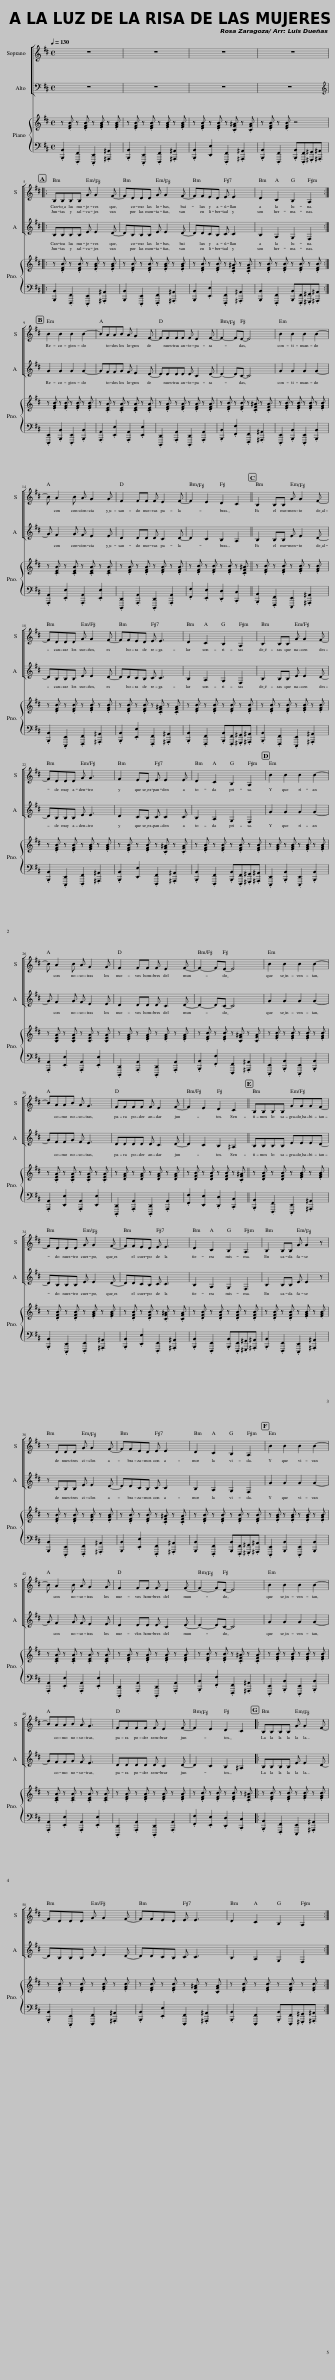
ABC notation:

X:1
%%score [ 1 2 ] { 3 | 4 }
L:1/8
Q:1/4=130
M:4/4
I:linebreak $
K:D
V:1 treble
V:2 bass
V:3 treble
V:4 bass
V:1
 z8 | z8 | z8 | z8 |:$ B,B,B,B, G G2 F- | %5
 FDDD G G2 F- | FFED E E3 | D2 C2 B,2 A,2 :|$ B2 B2 B2 B2- | BAAB A G2 F- | %10
 FFFF F E2 F- | F2- FE- E4 | B2 B2 B2 B2- |$ B A2 B A G2 G | F2 FF F E2 F- | %15
 F2 E2 D2 C2 || B,2 B,B, G G2 F- |$ FDDD G G2 F- | FFED E E3 | D2 C2 B,2 A,2 | %20
 B,2 B,B, G G2 F- |$ FDDD G G3 | F2 ED E E2 E | D2 C2 B,2 A,2 | B2 B2 B2 B2- |$ %25
 B A2 B A G2 G | F2 FF F E2 F- | F2- FE- E4 | B2 B2 B2 B2- |$ BAAB A G3 | %30
 FFFF F E2 F- | F2 E2 D2 C2 || B,B,B,B, GGGF- |$ FDDD G G2 F- | FFED E E3 | %35
 D2 C2 B,2 A,2 | B,2 B,B, G G2 z |$ z DDD G G2 F- | FFED E E3 | D2 C2 B,2 A,2 | %40
 B2 B2 B2 B2- |$ B A2 B A G2 G | F2 FF F E2 F- | F2- FE- E4 | B2 B2 B2 B2- |$ %45
 BAAB A G3 | FFFF F E2 F- | F2 E2 D2 C2 |: B,B,B,B, G G2 F- |$ FDDD G G2 F- | %50
 FFED E E3 | D2 C2 B,2 A,2 :| %52
V:2
 z8 | z8 | z8 | z8 |:$[K:treble] B,B,B,B, E E2 D- | %5
 DB,B,B, E E2 D- | DDCB, C C3 | B,2 A,2 G,2 F,2 :|$ G2 G2 G2 G2- | GFFG F E2 D- | %10
 DDDD D C2 D- | D2- DC- C4 | G2 G2 G2 G2- |$ G F2 G F E2 E | D2 DD D C2 D- | %15
 D2 C2 B,2 A,2 || B,2 B,B, E E2 D- |$ DB,B,B, E E2 D- | DDCB, C C3 | B,2 A,2 G,2 F,2 | %20
 B,2 B,B, E E2 D- |$ DB,B,B, E E3 | D2 CB, C C2 C | B,2 A,2 G,2 F,2 | G2 G2 G2 G2- |$ %25
 G F2 G F E2 E | D2 DD D C2 D- | D2- DC- C4 | G2 G2 G2 G2- |$ GFFG F E3 | %30
 DDDD D C2 D- | D2 C2 B,2 ^A,2 || B,B,B,B, EEED- |$ DB,B,B, E E2 D- | DDCB, C C3 | %35
 B,2 A,2 G,2 F,2 | B,2 B,B, E E2 z |$ z B,B,B, E E2 D- | DDCB, C C3 | B,2 A,2 G,2 F,2 | %40
 G2 G2 G2 G2- |$ G F2 G F E2 E | D2 DD D C2 D- | D2- DC- C4 | G2 G2 G2 G2- |$ %45
 GFFG F E3 | DDDD D C2 D- | D2 C2 B,2 ^A,2 |: B,B,B,B, E E2 D- |$ DB,B,B, E E2 D- | %50
 DDCB, C C3 | B,2 A,2 G,2 F,2 :| %52
V:3
 z .[DFB] z .[DFB] z .[EGB] z .[EGB] | z .[DFB] z .[DFB] z .[EGB] z .[EGB] | z .[DFB] z .[DFB] z .[CF^A] z .[CFA] | z .[DFB] z .[DFB] z4 |:$ z .[DFB] z .[DFB] z .[EGB] z .[EGB] | %5
 z .[DFB] z .[DFB] z .[EGB] z .[EGB] | z .[DFB] z .[DFB] z .[CF^A] z .[CFA] | z .[DFB] z .[DFB] z .[DFB] z .[DFB] :|$ z .[EGB] z .[EGB] z .[EGB] z .[EGB] | z .[CEA] z .[CEA] z .[CEA] z .[CEA] | %10
 z .[DFA] z .[DFA] z .[DFA] z .[DFA] | z .[DFB] z .[DFB] z .[CF^A] z .[CFA] | z .[EGB] z .[EGB] z .[EGB] z .[EGB] |$ z .[CEA] z .[CEA] z .[CEA] z .[CEA] | z .[DFA] z .[DFA] z .[DFA] z .[DFA] | %15
 z .[DFB] z .[DFB] z .[DFB] z .[CF^A] || z .[DFB] z .[DFB] z .[EGB] z .[EGB] |$ z .[DFB] z .[DFB] z .[EGB] z .[EGB] | z .[DFB] z .[DFB] z .[CF^A] z .[CFA] | z .[DFB] z .[DFB] z .[DFB] z .[DFB] | %20
 z .[DFB] z .[DFB] z .[EGB] z .[EGB] |$ z .[DFB] z .[DFB] z .[EGB] z .[EGB] | z .[DFB] z .[DFB] z .[CF^A] z .[CFA] | z .[DFB] z .[DFB] z .[DFB] z .[DFB] | z .[EGB] z .[EGB] z .[EGB] z .[EGB] |$ %25
 z .[CEA] z .[CEA] z .[CEA] z .[CEA] | z .[DFA] z .[DFA] z .[DFA] z .[DFA] | z .[DFB] z .[DFB] z .[CF^A] z .[CFA] | z .[EGB] z .[EGB] z .[EGB] z .[EGB] |$ z .[CEA] z .[CEA] z .[CEA] z .[CEA] | %30
 z .[DFA] z .[DFA] z .[DFA] z .[DFA] | z .[DFB] z .[DFB] z .[DFB] z .[CF^A] || z .[DFB] z .[DFB] z .[EGB] z .[EGB] |$ z .[DFB] z .[DFB] z .[EGB] z .[EGB] | z .[DFB] z .[DFB] z .[CF^A] z .[CFA] | %35
 z .[DFB] z .[DFB] z .[DFB] z .[DFB] | z .[DFB] z .[DFB] z .[EGB] z .[EGB] |$ z .[DFB] z .[DFB] z .[EGB] z .[EGB] | z .[DFB] z .[DFB] z .[CF^A] z .[CFA] | z .[DFB] z .[DFB] z .[DFB] z .[DFB] | %40
 z .[EGB] z .[EGB] z .[EGB] z .[EGB] |$ z .[CEA] z .[CEA] z .[CEA] z .[CEA] | z .[DFA] z .[DFA] z .[DFA] z .[DFA] | z .[DFB] z .[DFB] z .[CF^A] z .[CFA] | z .[EGB] z .[EGB] z .[EGB] z .[EGB] |$ %45
 z .[CEA] z .[CEA] z .[CEA] z .[CEA] | z .[DFA] z .[DFA] z .[DFA] z .[DFA] | z .[DFB] z .[DFB] z .[DFB] z .[CF^A] |: z .[DFB] z .[DFB] z .[EGB] z .[EGB] |$ z .[DFB] z .[DFB] z .[EGB] z .[EGB] | %50
 z .[DFB] z .[DFB] z .[CF^A] z .[CFA] | z .[DFB] z .[DFB] z .[DFB] z .[DFB] :| %52
V:4
 .[B,,,B,,]2 .[F,,,F,,]2 .[E,,,E,,]2 .[^A,,,^A,,]2 | .[B,,,B,,]2 .[E,,,E,,]2 .[F,,,F,,]2 .[^A,,,^A,,]2 | .[B,,,B,,]2 .[E,,E,]2 .[F,,,F,,]2 .[^A,,,^A,,]2 | .[B,,,B,,]2 .[F,,,F,,]2 .[B,,,B,,].[F,,,F,,].[^G,,,^G,,].[^A,,,^A,,] |:$ .[B,,,B,,]2 .[F,,,F,,]2 .[E,,,E,,]2 .[^A,,,^A,,]2 | %5
 .[B,,,B,,]2 .[E,,,E,,]2 .[F,,,F,,]2 .[^A,,,^A,,]2 | .[B,,,B,,]2 .[E,,E,]2 .[F,,,F,,]2 .[^A,,,^A,,]2 | .[B,,,B,,]2 .[F,,,F,,]2 .[B,,,B,,].[F,,,F,,].[^G,,,^G,,].[^A,,,^A,,] :|$ .[E,,,E,,]2 .[B,,,B,,]2 .[E,,,E,,]2 .[B,,,B,,]2 | .[A,,,A,,]2 .[E,,E,]2 .[A,,,A,,]2 .[E,,E,]2 | %10
 .[D,,,D,,]2 .[A,,,A,,]2 .[D,,,D,,]2 .[A,,,A,,]2 | .[B,,,B,,]2 .[F,,F,]2 .[F,,,F,,]2 .[^A,,,^A,,]2 | .[E,,,E,,]2 .[B,,,B,,]2 .[E,,,E,,]2 .[B,,,B,,]2 |$ .[A,,,A,,]2 .[E,,E,]2 .[A,,,A,,]2 .[E,,E,]2 | .[D,,,D,,]2 .[A,,,A,,]2 .[D,,,D,,]2 .[A,,,A,,]2 | %15
 .[F,,F,]2 .[E,,E,]2 .[D,,D,]2 .[C,,C,]2 || .[B,,,B,,]2 .[F,,,F,,]2 .[E,,,E,,]2 .[^A,,,^A,,]2 |$ .[B,,,B,,]2 .[E,,,E,,]2 .[F,,,F,,]2 .[^A,,,^A,,]2 | .[B,,,B,,]2 .[E,,E,]2 .[F,,,F,,]2 .[^A,,,^A,,]2 | .[B,,,B,,]2 .[F,,,F,,]2 .[B,,,B,,].[F,,,F,,].[^G,,,^G,,].[^A,,,^A,,] | %20
 .[B,,,B,,]2 .[F,,,F,,]2 .[E,,,E,,]2 .[^A,,,^A,,]2 |$ .[B,,,B,,]2 .[E,,,E,,]2 .[F,,,F,,]2 .[^A,,,^A,,]2 | .[B,,,B,,]2 .[E,,E,]2 .[F,,,F,,]2 .[^A,,,^A,,]2 | .[B,,,B,,]2 .[F,,,F,,]2 .[B,,,B,,].[F,,,F,,].[^G,,,^G,,].[^A,,,^A,,] | .[E,,,E,,]2 .[B,,,B,,]2 .[E,,,E,,]2 .[B,,,B,,]2 |$ %25
 .[A,,,A,,]2 .[E,,E,]2 .[A,,,A,,]2 .[E,,E,]2 | .[D,,,D,,]2 .[A,,,A,,]2 .[D,,,D,,]2 .[A,,,A,,]2 | .[B,,,B,,]2 .[F,,F,]2 .[F,,,F,,]2 .[^A,,,^A,,]2 | .[E,,,E,,]2 .[B,,,B,,]2 .[E,,,E,,]2 .[B,,,B,,]2 |$ .[A,,,A,,]2 .[E,,E,]2 .[A,,,A,,]2 .[E,,E,]2 | %30
 .[D,,,D,,]2 .[A,,,A,,]2 .[D,,,D,,]2 .[A,,,A,,]2 | .[F,,F,]2 .[E,,E,]2 .[D,,D,]2 .[C,,C,]2 || .[B,,,B,,]2 .[F,,,F,,]2 .[E,,,E,,]2 .[^A,,,^A,,]2 |$ .[B,,,B,,]2 .[E,,,E,,]2 .[F,,,F,,]2 .[^A,,,^A,,]2 | .[B,,,B,,]2 .[E,,E,]2 .[F,,,F,,]2 .[^A,,,^A,,]2 | %35
 .[B,,,B,,]2 .[F,,,F,,]2 .[B,,,B,,].[F,,,F,,].[^G,,,^G,,].[^A,,,^A,,] | .[B,,,B,,]2 .[F,,,F,,]2 .[E,,,E,,]2 .[^A,,,^A,,]2 |$ .[B,,,B,,]2 .[E,,,E,,]2 .[F,,,F,,]2 .[^A,,,^A,,]2 | .[B,,,B,,]2 .[E,,E,]2 .[F,,,F,,]2 .[^A,,,^A,,]2 | .[B,,,B,,]2 .[F,,,F,,]2 .[B,,,B,,].[F,,,F,,].[^G,,,^G,,].[^A,,,^A,,] | %40
 .[E,,,E,,]2 .[B,,,B,,]2 .[E,,,E,,]2 .[B,,,B,,]2 |$ .[A,,,A,,]2 .[E,,E,]2 .[A,,,A,,]2 .[E,,E,]2 | .[D,,,D,,]2 .[A,,,A,,]2 .[D,,,D,,]2 .[A,,,A,,]2 | .[B,,,B,,]2 .[F,,F,]2 .[F,,,F,,]2 .[^A,,,^A,,]2 | .[E,,,E,,]2 .[B,,,B,,]2 .[E,,,E,,]2 .[B,,,B,,]2 |$ %45
 .[A,,,A,,]2 .[E,,E,]2 .[A,,,A,,]2 .[E,,E,]2 | .[D,,,D,,]2 .[A,,,A,,]2 .[D,,,D,,]2 .[A,,,A,,]2 | .[F,,F,]2 .[E,,E,]2 .[D,,D,]2 .[C,,C,]2 |: .[B,,,B,,]2 .[F,,,F,,]2 .[E,,,E,,]2 .[^A,,,^A,,]2 |$ .[B,,,B,,]2 .[E,,,E,,]2 .[F,,,F,,]2 .[^A,,,^A,,]2 | %50
 .[B,,,B,,]2 .[E,,E,]2 .[F,,,F,,]2 .[^A,,,^A,,]2 | .[B,,,B,,]2 .[F,,,F,,]2 .[B,,,B,,].[F,,,F,,].[^G,,,^G,,].[^A,,,^A,,] :| %52
